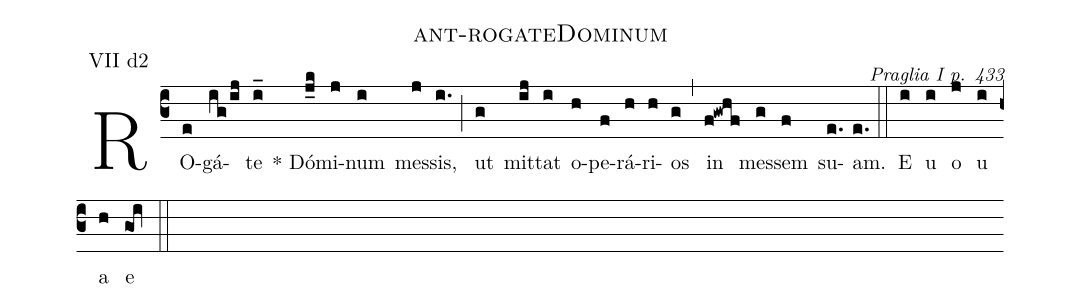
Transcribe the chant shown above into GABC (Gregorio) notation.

name: ant-rogateDominum;
commentary: Praglia I p. 433;
annotation: VII d2;
%%
(c3) RO(e)gá(ig/ij)te(i_) * Dó(j_k)mi(j)num(i) mes(j)sis,(i.) (;) ut(g) mit(ij)tat(i) o(h)pe(f)rá(h)ri(h)os(g) (,) in(f!gwhf) mes(g)sem(f) su(e.)am.(e.) (::) E(i) u(i) o(j) u(i) a(h) e(gOi) (::)
